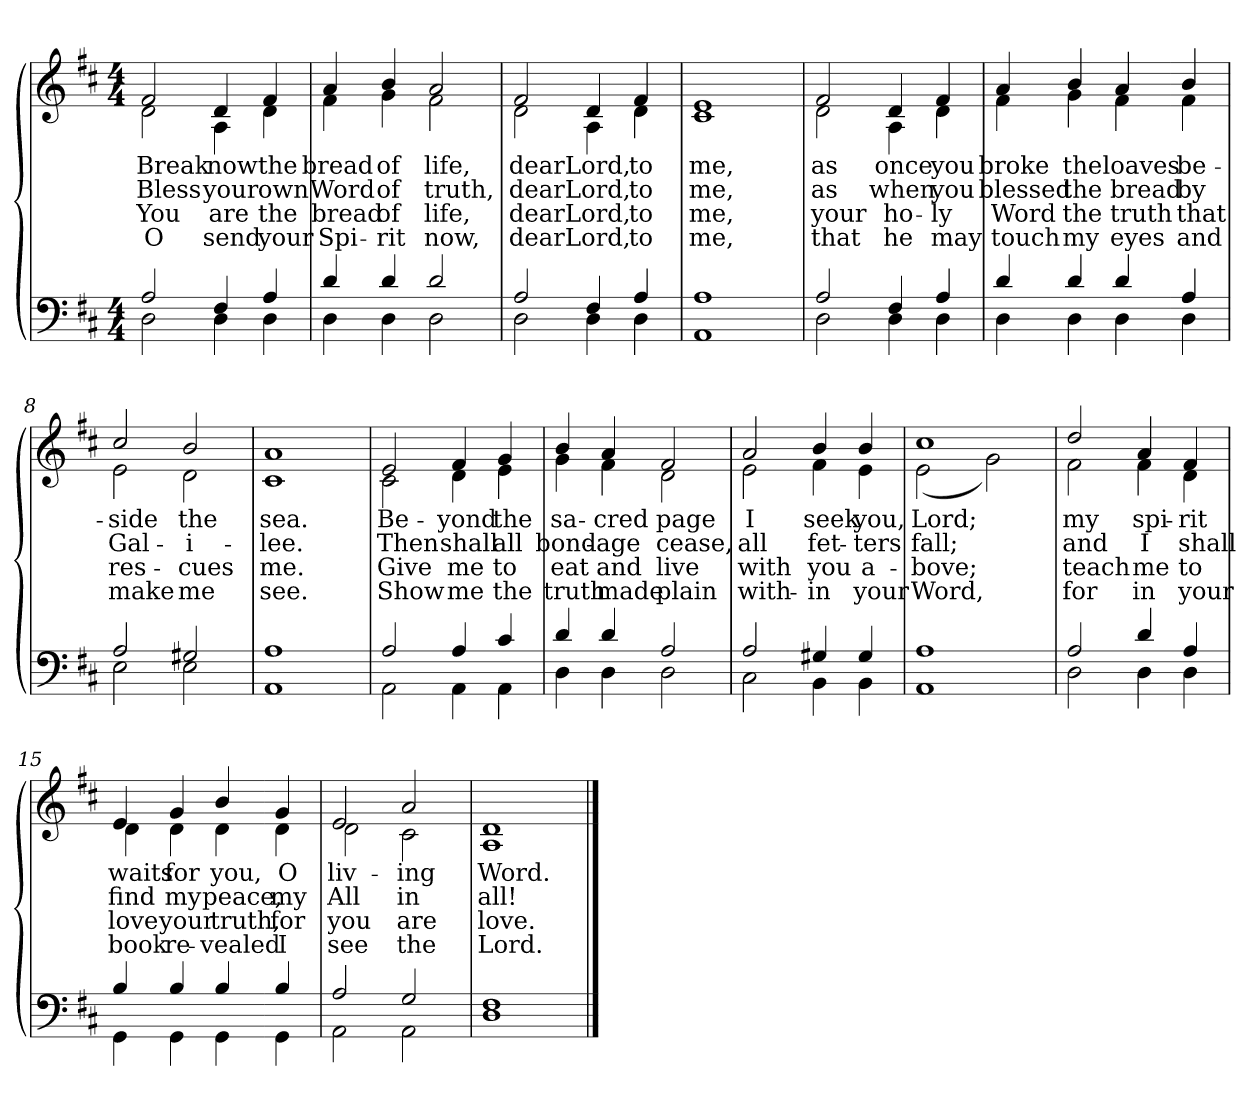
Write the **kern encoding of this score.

**kern	**kern	**text	**text	**text	**text
*part2	*part1	*part1	*part1	*part1	*part1
*staff2	*staff1	*staff1	*staff1	*staff1	*staff1
*clefF4	*clefG2	*	*	*	*
*k[f#c#]	*k[f#c#]	*	*	*	*
*M4/4	*M4/4	*	*	*	*
=1	=1	=1	=1	=1	=1
*^	*	*	*	*	*
!	!	!LO:TX:b:i:t=Verse	!	!	!	!
!	!	!	!LO:LY:b	!LO:LY:b	!LO:LY:b	!LO:LY:b
*	*	*^	*	*	*	*
2A/	2D\	2f#/	2d\	Break	Bless	You	O
!	!	!	!	!LO:LY:b	!LO:LY:b	!LO:LY:b	!LO:LY:b
4F#/	4D\	4d/	4A\	now	your	are	send
!	!	!	!	!LO:LY:b	!LO:LY:b	!LO:LY:b	!LO:LY:b
4A/	4D\	4f#/	4d\	the	own	the	your
=2	=2	=2	=2	=2	=2	=2	=2
!	!	!	!	!LO:LY:b	!LO:LY:b	!LO:LY:b	!LO:LY:b
4d/	4D\	4a/	4f#\	bread	Word	bread	Spi-
!	!	!	!	!LO:LY:b	!LO:LY:b	!LO:LY:b	!LO:LY:b
4d/	4D\	4b/	4g\	of	of	of	-rit
!	!	!	!	!LO:LY:b	!LO:LY:b	!LO:LY:b	!LO:LY:b
2d/	2D\	2a/	2f#\	life,	truth,	life,	now,
!!LO:LB:g=z	!!
=3	=3	=3	=3	=3	=3	=3	=3
!	!	!	!	!LO:LY:b	!LO:LY:b	!LO:LY:b	!LO:LY:b
2A/	2D\	2f#/	2d\	dear	dear	dear	dear
!	!	!	!	!LO:LY:b	!LO:LY:b	!LO:LY:b	!LO:LY:b
4F#/	4D\	4d/	4A\	Lord,	Lord,	Lord,	Lord,
!	!	!	!	!LO:LY:b	!LO:LY:b	!LO:LY:b	!LO:LY:b
4A/	4D\	4f#/	4d\	to	to	to	to
=4	=4	=4	=4	=4	=4	=4	=4
!	!	!	!	!LO:LY:b	!LO:LY:b	!LO:LY:b	!LO:LY:b
1A	1AA	1e	1c#	me,	me,	me,	me,
!!LO:LB:g=z	!!
=5	=5	=5	=5	=5	=5	=5	=5
!	!	!	!	!LO:LY:b	!LO:LY:b	!LO:LY:b	!LO:LY:b
2A/	2D\	2f#/	2d\	as	as	your	that
!	!	!	!	!LO:LY:b	!LO:LY:b	!LO:LY:b	!LO:LY:b
4F#/	4D\	4d/	4A\	once	when	ho-	he
!	!	!	!	!LO:LY:b	!LO:LY:b	!LO:LY:b	!LO:LY:b
4A/	4D\	4f#/	4d\	you	you	-ly	may
=6	=6	=6	=6	=6	=6	=6	=6
!	!	!	!	!LO:LY:b	!LO:LY:b	!LO:LY:b	!LO:LY:b
4d/	4D\	4a/	4f#\	broke	blessed	Word	touch
!	!	!	!	!LO:LY:b	!LO:LY:b	!LO:LY:b	!LO:LY:b
4d/	4D\	4b/	4g\	the	the	the	my
!	!	!	!	!LO:LY:b	!LO:LY:b	!LO:LY:b	!LO:LY:b
4d/	4D\	4a/	4f#\	loaves	bread	truth	eyes
!!LO:LB:g=z	!!
=7-	=7-	=7-	=7-	=7-	=7-	=7-	=7-
!	!	!	!	!LO:LY:b	!LO:LY:b	!LO:LY:b	!LO:LY:b
4A/	4D\	4b/	4f#\	be-	by	that	and
=8	=8	=8	=8	=8	=8	=8	=8
!	!	!	!	!LO:LY:b	!LO:LY:b	!LO:LY:b	!LO:LY:b
2A/	2E\	2cc#/	2e\	-side	Gal-	res-	make
!	!	!	!	!LO:LY:b	!LO:LY:b	!LO:LY:b	!LO:LY:b
2G#X/	2E\	2b/	2d\	the	-i-	-cues	me
=9	=9	=9	=9	=9	=9	=9	=9
!	!	!	!	!LO:LY:b	!LO:LY:b	!LO:LY:b	!LO:LY:b
1A	1AA	1a	1c#	sea.	-lee.	me.	see.
!!LO:LB:g=z	!!
=10	=10	=10	=10	=10	=10	=10	=10
!	!	!	!	!LO:LY:b	!LO:LY:b	!LO:LY:b	!LO:LY:b
2A/	2AA\	2e/	2c#\	Be-	Then	Give	Show
!	!	!	!	!LO:LY:b	!LO:LY:b	!LO:LY:b	!LO:LY:b
4A/	4AA\	4f#/	4d\	-yond	shall	me	me
!	!	!	!	!LO:LY:b	!LO:LY:b	!LO:LY:b	!LO:LY:b
4c#/	4AA\	4g/	4e\	the	all	to	the
=11	=11	=11	=11	=11	=11	=11	=11
!	!	!	!	!LO:LY:b	!LO:LY:b	!LO:LY:b	!LO:LY:b
4d/	4D\	4b/	4g\	sa-	bond-	eat	truth
!	!	!	!	!LO:LY:b	!LO:LY:b	!LO:LY:b	!LO:LY:b
4d/	4D\	4a/	4f#\	-cred	-age	and	made
!	!	!	!	!LO:LY:b	!LO:LY:b	!LO:LY:b	!LO:LY:b
2A/	2D\	2f#/	2d\	page	cease,	live	plain
!!LO:LB:g=z	!!
=12	=12	=12	=12	=12	=12	=12	=12
!	!	!	!	!LO:LY:b	!LO:LY:b	!LO:LY:b	!LO:LY:b
2A/	2C#\	2a/	2e\	I	all	with	with-
!	!	!	!	!LO:LY:b	!LO:LY:b	!LO:LY:b	!LO:LY:b
4G#X/	4BB\	4b/	4f#\	seek	fet-	you	-in
!	!	!	!	!LO:LY:b	!LO:LY:b	!LO:LY:b	!LO:LY:b
4G#/	4BB\	4b/	4e\	you,	-ters	a-	your
=13	=13	=13	=13	=13	=13	=13	=13
!	!	!	!	!LO:LY:b	!LO:LY:b	!LO:LY:b	!LO:LY:b
1A	1AA	1cc#	(<2e\	Lord;	fall;	-bove;	Word,
.	.	.	2g\)	.	.	.	.
!!LO:LB:g=z	!!
=14	=14	=14	=14	=14	=14	=14	=14
!	!	!	!	!LO:LY:b	!LO:LY:b	!LO:LY:b	!LO:LY:b
2A/	2D\	2dd/	2f#\	my	and	teach	for
!	!	!	!	!LO:LY:b	!LO:LY:b	!LO:LY:b	!LO:LY:b
4d/	4D\	4a/	4f#\	spi-	I	me	in
!	!	!	!	!LO:LY:b	!LO:LY:b	!LO:LY:b	!LO:LY:b
4A/	4D\	4f#/	4d\	-rit	shall	to	your
=15	=15	=15	=15	=15	=15	=15	=15
!	!	!	!	!LO:LY:b	!LO:LY:b	!LO:LY:b	!LO:LY:b
4B/	4GG\	4e/	4d\	waits	find	love	book
!	!	!	!	!LO:LY:b	!LO:LY:b	!LO:LY:b	!LO:LY:b
4B/	4GG\	4g/	4d\	for	my	your	re-
!	!	!	!	!LO:LY:b	!LO:LY:b	!LO:LY:b	!LO:LY:b
4B/	4GG\	4b/	4d\	you,	peace,	truth,	-vealed
!!LO:LB:g=z	!!
=16-	=16-	=16-	=16-	=16-	=16-	=16-	=16-
!	!	!	!	!LO:LY:b	!LO:LY:b	!LO:LY:b	!LO:LY:b
4B/	4GG\	4g/	4d\	O	my	for	I
=17	=17	=17	=17	=17	=17	=17	=17
!	!	!	!	!LO:LY:b	!LO:LY:b	!LO:LY:b	!LO:LY:b
2A/	2AA\	2e/	2d\	liv-	All	you	see
!	!	!	!	!LO:LY:b	!LO:LY:b	!LO:LY:b	!LO:LY:b
2G/	2AA\	2a/	2c#\	-ing	in	are	the
=18	=18	=18	=18	=18	=18	=18	=18
!	!	!	!	!LO:LY:b	!LO:LY:b	!LO:LY:b	!LO:LY:b
1F#	1D	1d	1A	Word.	all!	love.	Lord.
*v	*v	*	*	*	*	*	*
*	*v	*v	*	*	*	*
==	==	==	==	==	==
*-	*-	*-	*-	*-	*-
